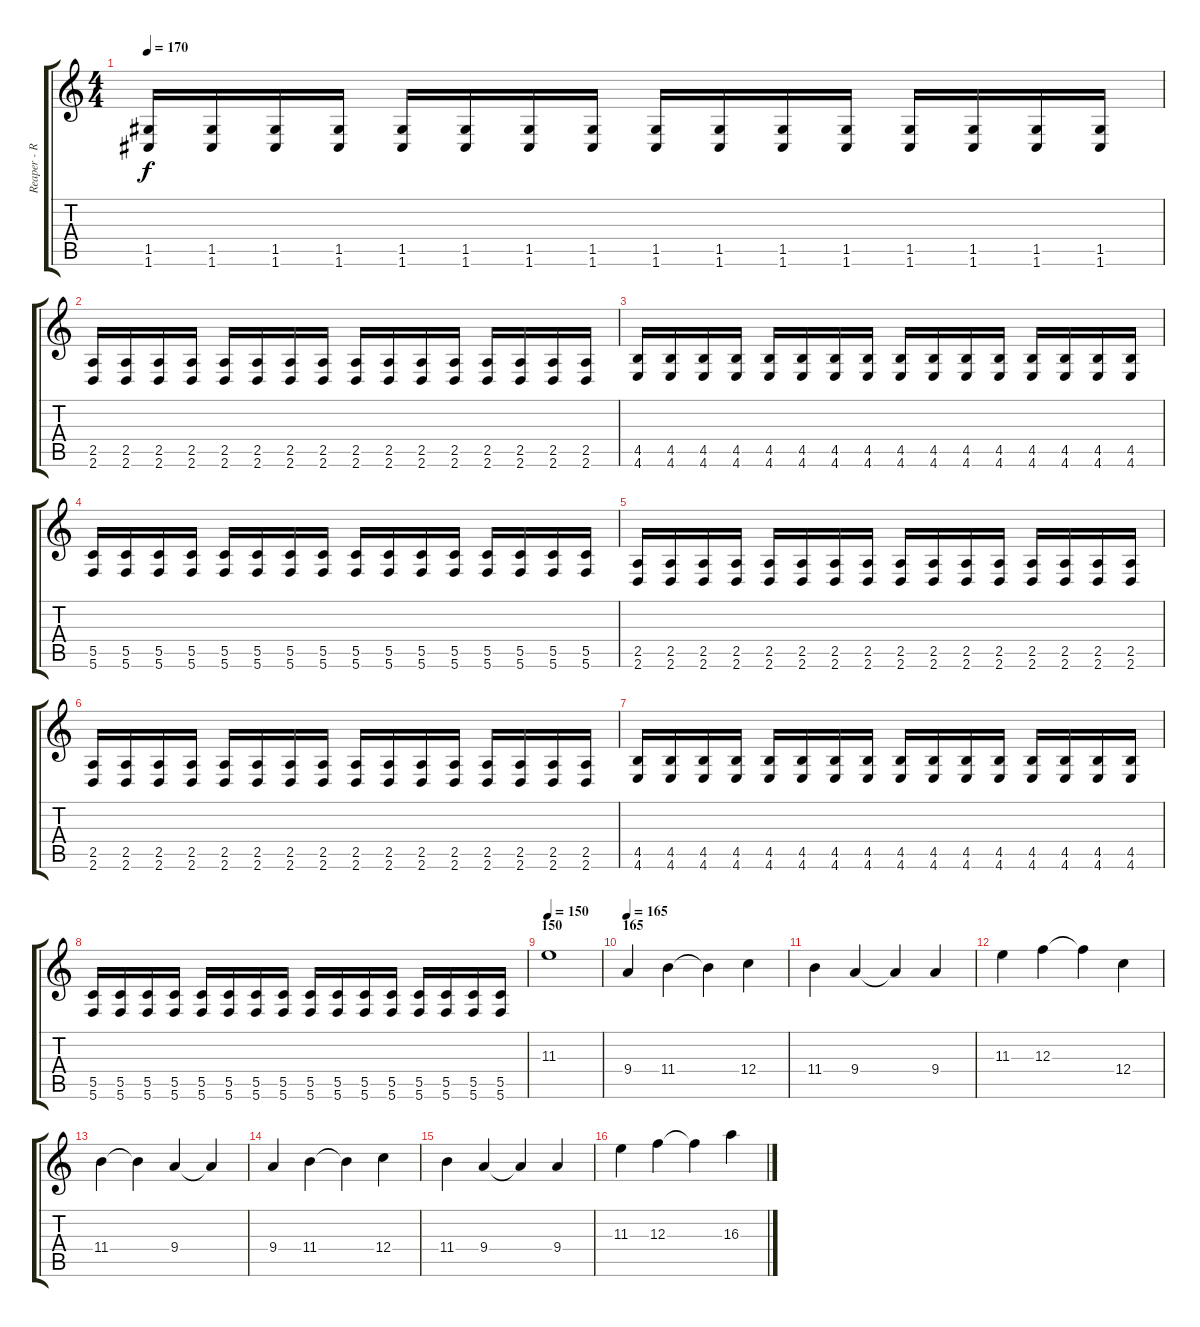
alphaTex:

\track ("Reaper - Right" "Reaper - R") {instrument overdrivenguitar}
\staff {score tabs}
\tuning (D4 A3 F3 C3 G2 C2) {hide}
\ts (4 4)
\tempo 170
\clef g2
\ks c
(1.5 1.6).16{dy f} (1.5 1.6).16 (1.5 1.6).16 (1.5 1.6).16 (1.5 1.6).16 (1.5 1.6).16 (1.5 1.6).16 (1.5 1.6).16 (1.5 1.6).16 (1.5 1.6).16 (1.5 1.6).16 (1.5 1.6).16 (1.5 1.6).16 (1.5 1.6).16 (1.5 1.6).16 (1.5 1.6).16 |
(2.5 2.6).16 (2.5 2.6).16 (2.5 2.6).16 (2.5 2.6).16 (2.5 2.6).16 (2.5 2.6).16 (2.5 2.6).16 (2.5 2.6).16 (2.5 2.6).16 (2.5 2.6).16 (2.5 2.6).16 (2.5 2.6).16 (2.5 2.6).16 (2.5 2.6).16 (2.5 2.6).16 (2.5 2.6).16 |
(4.5 4.6).16 (4.5 4.6).16 (4.5 4.6).16 (4.5 4.6).16 (4.5 4.6).16 (4.5 4.6).16 (4.5 4.6).16 (4.5 4.6).16 (4.5 4.6).16 (4.5 4.6).16 (4.5 4.6).16 (4.5 4.6).16 (4.5 4.6).16 (4.5 4.6).16 (4.5 4.6).16 (4.5 4.6).16 |
(5.5 5.6).16 (5.5 5.6).16 (5.5 5.6).16 (5.5 5.6).16 (5.5 5.6).16 (5.5 5.6).16 (5.5 5.6).16 (5.5 5.6).16 (5.5 5.6).16 (5.5 5.6).16 (5.5 5.6).16 (5.5 5.6).16 (5.5 5.6).16 (5.5 5.6).16 (5.5 5.6).16 (5.5 5.6).16 |
(2.5 2.6).16 (2.5 2.6).16 (2.5 2.6).16 (2.5 2.6).16 (2.5 2.6).16 (2.5 2.6).16 (2.5 2.6).16 (2.5 2.6).16 (2.5 2.6).16 (2.5 2.6).16 (2.5 2.6).16 (2.5 2.6).16 (2.5 2.6).16 (2.5 2.6).16 (2.5 2.6).16 (2.5 2.6).16 |
(2.5 2.6).16 (2.5 2.6).16 (2.5 2.6).16 (2.5 2.6).16 (2.5 2.6).16 (2.5 2.6).16 (2.5 2.6).16 (2.5 2.6).16 (2.5 2.6).16 (2.5 2.6).16 (2.5 2.6).16 (2.5 2.6).16 (2.5 2.6).16 (2.5 2.6).16 (2.5 2.6).16 (2.5 2.6).16 |
(4.5 4.6).16 (4.5 4.6).16 (4.5 4.6).16 (4.5 4.6).16 (4.5 4.6).16 (4.5 4.6).16 (4.5 4.6).16 (4.5 4.6).16 (4.5 4.6).16 (4.5 4.6).16 (4.5 4.6).16 (4.5 4.6).16 (4.5 4.6).16 (4.5 4.6).16 (4.5 4.6).16 (4.5 4.6).16 |
(5.5 5.6).16 (5.5 5.6).16 (5.5 5.6).16 (5.5 5.6).16 (5.5 5.6).16 (5.5 5.6).16 (5.5 5.6).16 (5.5 5.6).16 (5.5 5.6).16 (5.5 5.6).16 (5.5 5.6).16 (5.5 5.6).16 (5.5 5.6).16 (5.5 5.6).16 (5.5 5.6).16 (5.5 5.6).16 |
\section ("" "150")
\tempo 150
11.3.1 |
\section ("" "165")
\tempo 165
9.4.4{balance 12} 11.4.4 11.4{t}.4 12.4.4 |
11.4.4 9.4.4 9.4{t}.4 9.4.4 |
11.3.4 12.3.4 12.3{t}.4 12.4.4 |
11.4.4 11.4{t}.4 9.4.4 9.4{t}.4 |
9.4.4 11.4.4 11.4{t}.4 12.4.4 |
11.4.4 9.4.4 9.4{t}.4 9.4.4 |
11.3.4 12.3.4 12.3{t}.4 16.3.4
